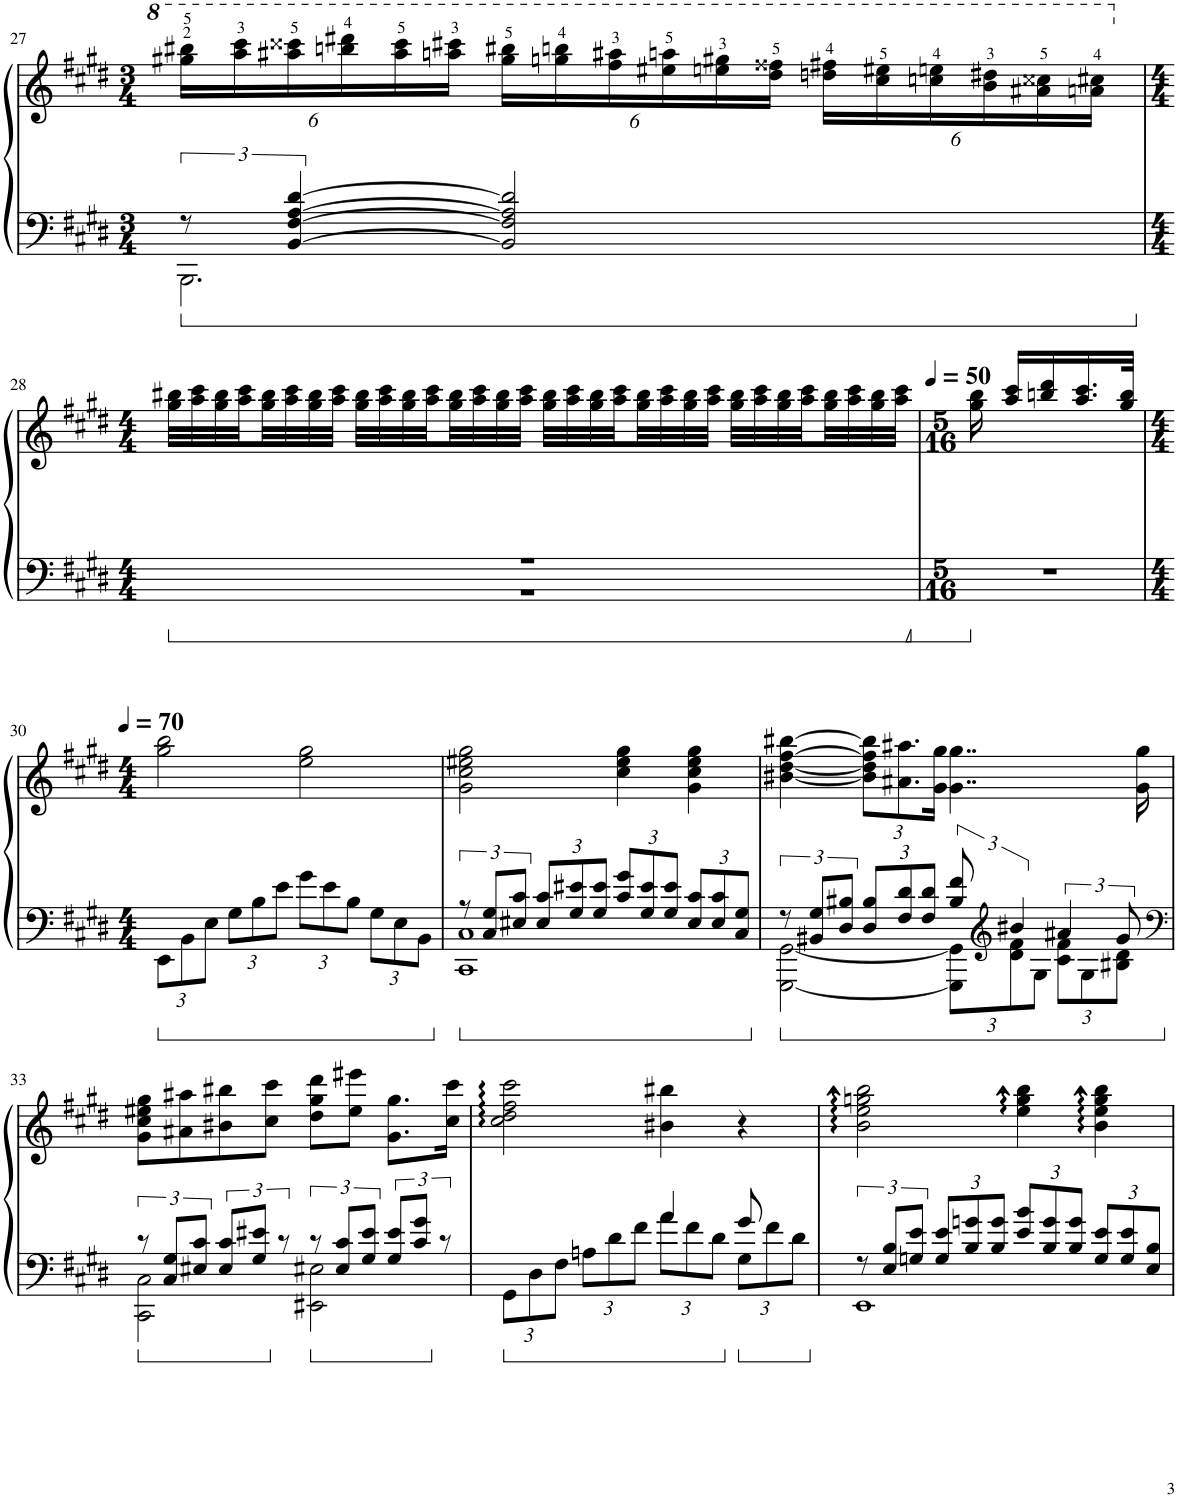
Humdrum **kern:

**kern	**kern
*part1	*part1
*staff2	*staff1
*I"Piano	*
*I'Pno.	*
!!LO:PB:g=z
*clefF4	*clefG2
*k[f#c#g#d#]	*k[f#c#g#d#]
*M3/4	*M3/4
=27	=27
*^	*
*	*	*Xbrackettup
12r	2.BBB\	24ggg#X\ 24bbb#X\LL
.	.	24aaa\ 24cccc#\
[6BB/ [6F#/ [6A/ [6d#/	.	24aaa#X\ 24cccc##X\
.	.	24bbbn\ 24dddd#X\
.	.	24aaa#\ 24cccc##\
.	.	24aaan\ 24cccc#X\JJ
2BB/] 2F#/] 2A/] 2d#/]	.	24ggg#\ 24bbb#X\LL
.	.	24gggn\ 24bbbn\
.	.	24fff#\ 24aaa#X\
.	.	24eee#X\ 24aaan\
.	.	24eeen\ 24ggg#X\
.	.	24ddd#\ 24fff##X\JJ
.	.	24dddn\ 24fff#X\LL
.	.	24ccc#\ 24eee#X\
.	.	24cccn\ 24eeen\
.	.	24bb\ 24ddd#X\
.	.	24aa#X\ 24ccc##X\
.	.	24aan\ 24ccc#X\JJ
!!LO:LB:g=z
=28	=28	=28
*M4/4	*	*M4/4
1r	1r	32gg#\ 32bb#X\LLL
.	.	32aa\ 32ccc#\
.	.	32gg#\ 32bb#\
.	.	32aa\ 32ccc#\
.	.	32gg#\ 32bb#\
.	.	32aa\ 32ccc#\
.	.	32gg#\ 32bb#\
.	.	32aa\ 32ccc#\JJJ
.	.	32gg#\ 32bb#\LLL
.	.	32aa\ 32ccc#\
.	.	32gg#\ 32bb#\
.	.	32aa\ 32ccc#\
.	.	32gg#\ 32bb#\
.	.	32aa\ 32ccc#\
.	.	32gg#\ 32bb#\
.	.	32aa\ 32ccc#\JJJ
.	.	32gg#\ 32bb#\LLL
.	.	32aa\ 32ccc#\
.	.	32gg#\ 32bb#\
.	.	32aa\ 32ccc#\
.	.	32gg#\ 32bb#\
.	.	32aa\ 32ccc#\
.	.	32gg#\ 32bb#\
.	.	32aa\ 32ccc#\JJJ
.	.	32gg#\ 32bb#\LLL
.	.	32aa\ 32ccc#\
.	.	32gg#\ 32bb#\
.	.	32aa\ 32ccc#\
.	.	32gg#\ 32bb#\
.	.	32aa\ 32ccc#\
.	.	32gg#\ 32bb#\
.	.	32aa\ 32ccc#\JJJ
*v	*v	*
=29	=29
*M5/16	*M5/16
*	*MM50
16%5r	16gg#\ 16bb\
.	16aa/ 16ccc#/LL
.	16bbn/ 16ddd#/
.	16.aa/ 16.ccc#/
.	32gg#/ 32bb/JJk
!!LO:LB:g=z
=30	=30
*M4/4	*M4/4
*Xbrackettup	*
*	*MM70
12EE\L	2gg#\ 2bb\
12BB\	.
12E\J	.
12G#\L	.
12B\	.
12e\J	.
12g#\L	2ee\ 2gg#\
12e\	.
12B\J	.
12G#\L	.
12E\	.
12BB\J	.
=31	=31
*brackettup	*
*^	*
12r	1CC# 1C#	2g#\ 2cc#\ 2ee#X\ 2gg#\
12C#/ 12G#/L	.	.
12E#X/ 12c#/J	.	.
*Xbrackettup	*	*
12E#/ 12c#/L	.	.
12G#/ 12e#X/	.	.
12G#/ 12e#/J	.	.
12c#/ 12g#/L	.	4cc#\ 4ee#\ 4gg#\
12G#/ 12e#/	.	.
12G#/ 12e#/J	.	.
12E#/ 12c#/L	.	4g#\ 4cc#\ 4ee#\ 4gg#\
12E#/ 12c#/	.	.
12C#/ 12G#/J	.	.
=32	=32	=32
*brackettup	*	*
12r	[2GGG#\ [2GG#\	[4b#X\ [4dd#\ [4ff#\ [4bb#X\
12BB#X/ 12G#/L	.	.
12D#/ 12B#X/J	.	.
*Xbrackettup	*	*
12D#/ 12B#/L	.	12b#\] 12dd#\] 12ff#\] 12bb#\]L
12F#/ 12d#/	.	12.a#X\ 12.aa#X\
12F#/ 12d#/J	.	.
.	.	24g#\ 24gg#\Jk
*brackettup	*Xbrackettup	*
12B#/ 12f#/	12GGG#\] 12GG#\]L	4..g#\ 4..gg#\
*clefG2	*	*
6b#X/	12d#\ 12f#\	.
.	12G#\J	.
*brackettup	*Xbrackettup	*
6a#X/	12c#\ 12f#\L	.
.	12G#\	.
12g#/	12B#X\ 12d#\J	.
.	.	16g#\ 16gg#\
!!LO:LB:g=z
=33	=33	=33
*clefF4	*	*
*brackettup	*	*
12r	2CC#\ 2C#\	8g#\ 8cc#\ 8ee#X\ 8gg#\L
12C#/ 12G#/L	.	.
.	.	8a#X\ 8aa#X\
12E#X/ 12c#/J	.	.
12E#/ 12c#/L	.	8b#X\ 8bb#X\
12G#/ 12e#X/J	.	.
.	.	8cc#\ 8ccc#\J
12r	.	.
12r	2EE#X\ 2E#X\	8dd#\ 8gg#\ 8ddd#\L
12E#/ 12c#/L	.	.
.	.	8ee#\ 8eee#X\J
12G#/ 12e#/J	.	.
12G#/ 12e#/L	.	8.g#\ 8.gg#\L
12c#/ 12g#/J	.	.
12r	.	.
.	.	16cc#\ 16ccc#\Jk
=34	=34	=34
*	*Xbrackettup	*
4ryy	12GG#\L	2cc#\ 2dd#\ 2ff#\ 2ccc#\
.	12D#\	.
.	12F#\J	.
4ryy	12An\L	.
.	12d#\	.
.	12f#\J	.
4a/	12a\L	4b#X\ 4bb#X\
.	12f#\	.
.	12d#\J	.
8g#/	12G#\L	4r
.	12f#\	.
8ryy	.	.
.	12d#\J	.
=35	=35	=35
*brackettup	*	*
12r	1EE	2b\ 2ee\ 2ggn\ 2bb\
12E/ 12B/L	.	.
12Gn/ 12e/J	.	.
*Xbrackettup	*	*
12G/ 12e/L	.	.
12B/ 12gn/	.	.
12B/ 12g/J	.	.
12e/ 12b/L	.	4ee\ 4gg\ 4bb\
12B/ 12g/	.	.
12B/ 12g/J	.	.
12G/ 12e/L	.	4b\ 4ee\ 4gg\ 4bb\
12G/ 12e/	.	.
12E/ 12B/J	.	.
*v	*v	*
=	=
*-	*-
